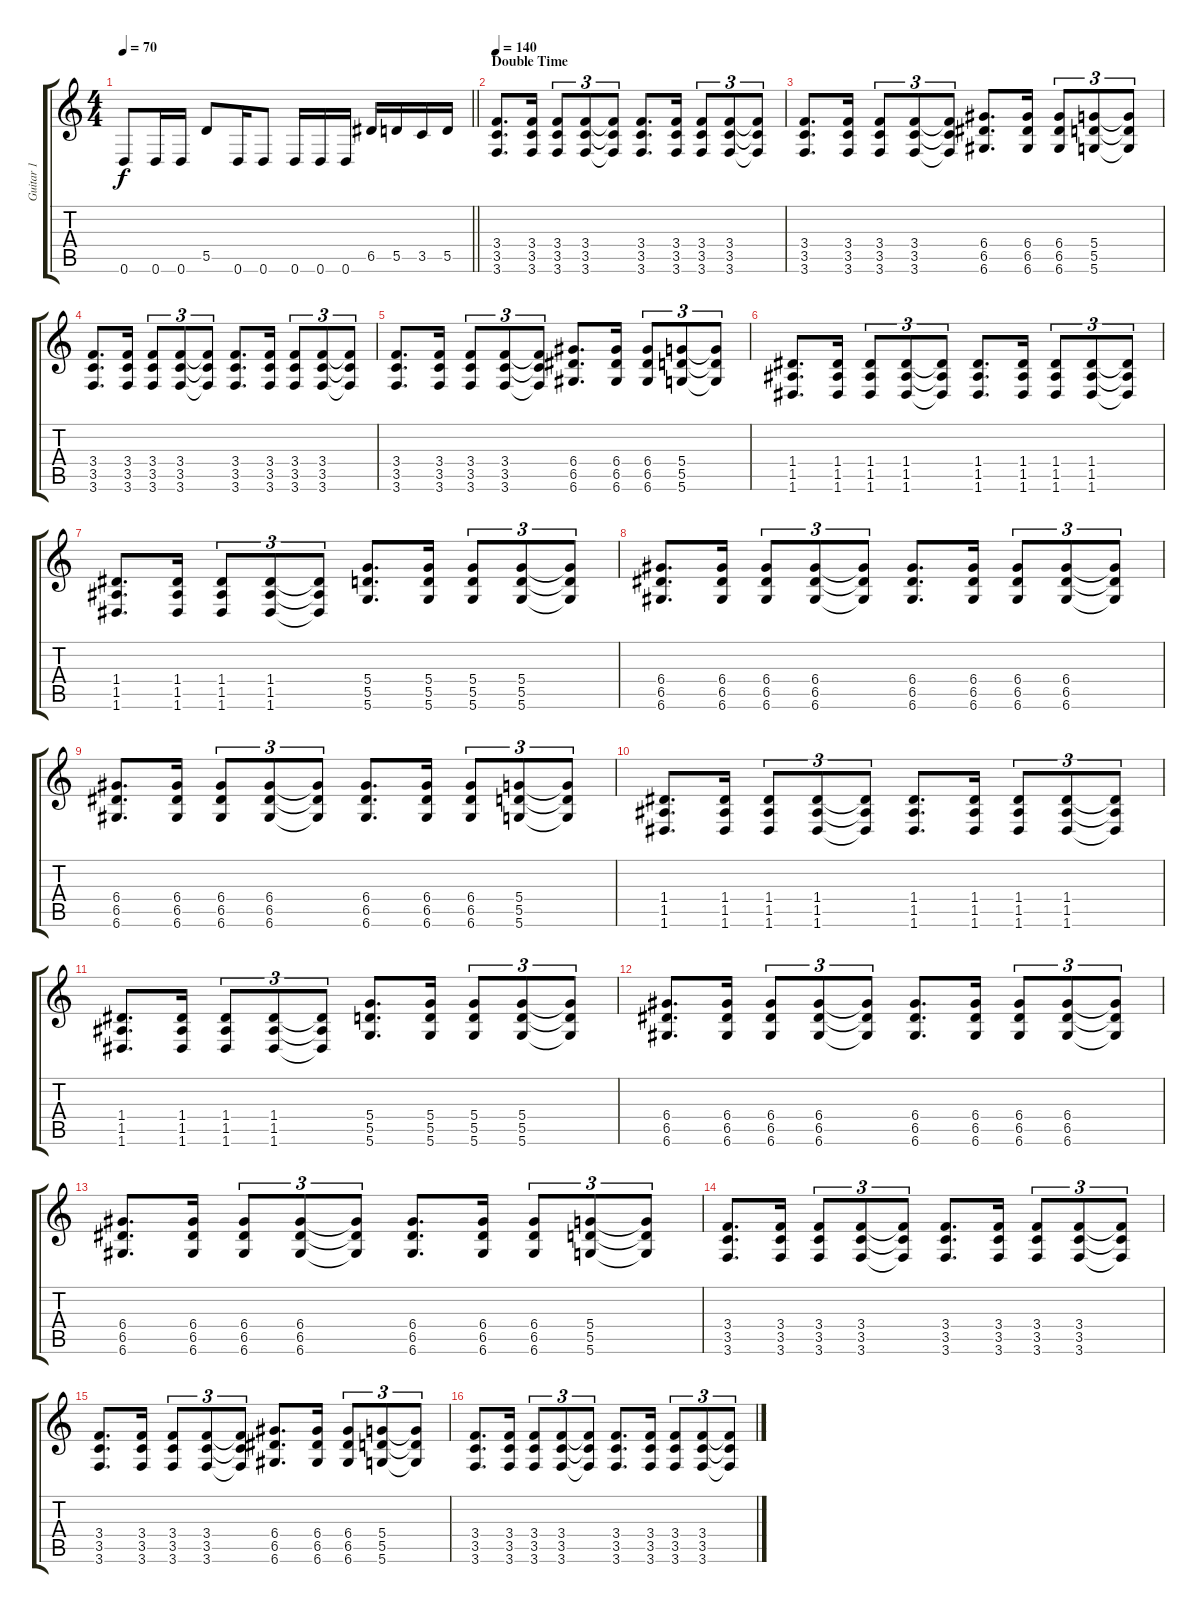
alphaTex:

\track ("Guitar 1" "Guitar 1") {instrument overdrivenguitar}
\staff {score tabs}
\tuning (E4 B3 G3 D3 A2 D2) {hide}
\ts (4 4)
\tempo 70
\clef g2
\barLineRight lightlight
\ks c
0.6.8{dy f} 0.6.16 0.6.16 5.5.8 0.6.16 0.6.8 0.6.16 0.6.16 0.6.16 6.5.16 5.5.16 3.5.16 5.5.16 |
\section ("" "Double Time")
\tempo 140
(3.4 3.5 3.6).8{d} (3.4 3.5 3.6).16 (3.4 3.5 3.6).8{tu (3 2)} (3.4 3.5 3.6).8{tu (3 2)} (3.4{t} 3.5{t} 3.6{t}).8{tu (3 2)} (3.4 3.5 3.6).8{d} (3.4 3.5 3.6).16 (3.4 3.5 3.6).8{tu (3 2)} (3.4 3.5 3.6).8{tu (3 2)} (3.4{t} 3.5{t} 3.6{t}).8{tu (3 2)} |
(3.4 3.5 3.6).8{d} (3.4 3.5 3.6).16 (3.4 3.5 3.6).8{tu (3 2)} (3.4 3.5 3.6).8{tu (3 2)} (3.4{t} 3.5{t} 3.6{t}).8{tu (3 2)} (6.4 6.5 6.6).8{d} (6.4 6.5 6.6).16 (6.4 6.5 6.6).8{tu (3 2)} (5.4 5.5 5.6).8{tu (3 2)} (5.4{t} 5.5{t} 5.6{t}).8{tu (3 2)} |
(3.4 3.5 3.6).8{d} (3.4 3.5 3.6).16 (3.4 3.5 3.6).8{tu (3 2)} (3.4 3.5 3.6).8{tu (3 2)} (3.4{t} 3.5{t} 3.6{t}).8{tu (3 2)} (3.4 3.5 3.6).8{d} (3.4 3.5 3.6).16 (3.4 3.5 3.6).8{tu (3 2)} (3.4 3.5 3.6).8{tu (3 2)} (3.4{t} 3.5{t} 3.6{t}).8{tu (3 2)} |
(3.4 3.5 3.6).8{d} (3.4 3.5 3.6).16 (3.4 3.5 3.6).8{tu (3 2)} (3.4 3.5 3.6).8{tu (3 2)} (3.4{t} 3.5{t} 3.6{t}).8{tu (3 2)} (6.4 6.5 6.6).8{d} (6.4 6.5 6.6).16 (6.4 6.5 6.6).8{tu (3 2)} (5.4 5.5 5.6).8{tu (3 2)} (5.4{t} 5.5{t} 5.6{t}).8{tu (3 2)} |
(1.4 1.5 1.6).8{d} (1.4 1.5 1.6).16 (1.4 1.5 1.6).8{tu (3 2)} (1.4 1.5 1.6).8{tu (3 2)} (1.4{t} 1.5{t} 1.6{t}).8{tu (3 2)} (1.4 1.5 1.6).8{d} (1.4 1.5 1.6).16 (1.4 1.5 1.6).8{tu (3 2)} (1.4 1.5 1.6).8{tu (3 2)} (1.4{t} 1.5{t} 1.6{t}).8{tu (3 2)} |
(1.4 1.5 1.6).8{d} (1.4 1.5 1.6).16 (1.4 1.5 1.6).8{tu (3 2)} (1.4 1.5 1.6).8{tu (3 2)} (1.4{t} 1.5{t} 1.6{t}).8{tu (3 2)} (5.4 5.5 5.6).8{d} (5.4 5.5 5.6).16 (5.4 5.5 5.6).8{tu (3 2)} (5.4 5.5 5.6).8{tu (3 2)} (5.4{t} 5.5{t} 5.6{t}).8{tu (3 2)} |
(6.4 6.5 6.6).8{d} (6.4 6.5 6.6).16 (6.4 6.5 6.6).8{tu (3 2)} (6.4 6.5 6.6).8{tu (3 2)} (6.4{t} 6.5{t} 6.6{t}).8{tu (3 2)} (6.4 6.5 6.6).8{d} (6.4 6.5 6.6).16 (6.4 6.5 6.6).8{tu (3 2)} (6.4 6.5 6.6).8{tu (3 2)} (6.4{t} 6.5{t} 6.6{t}).8{tu (3 2)} |
(6.4 6.5 6.6).8{d} (6.4 6.5 6.6).16 (6.4 6.5 6.6).8{tu (3 2)} (6.4 6.5 6.6).8{tu (3 2)} (6.4{t} 6.5{t} 6.6{t}).8{tu (3 2)} (6.4 6.5 6.6).8{d} (6.4 6.5 6.6).16 (6.4 6.5 6.6).8{tu (3 2)} (5.4 5.5 5.6).8{tu (3 2)} (5.4{t} 5.5{t} 5.6{t}).8{tu (3 2)} |
(1.4 1.5 1.6).8{d} (1.4 1.5 1.6).16 (1.4 1.5 1.6).8{tu (3 2)} (1.4 1.5 1.6).8{tu (3 2)} (1.4{t} 1.5{t} 1.6{t}).8{tu (3 2)} (1.4 1.5 1.6).8{d} (1.4 1.5 1.6).16 (1.4 1.5 1.6).8{tu (3 2)} (1.4 1.5 1.6).8{tu (3 2)} (1.4{t} 1.5{t} 1.6{t}).8{tu (3 2)} |
(1.4 1.5 1.6).8{d} (1.4 1.5 1.6).16 (1.4 1.5 1.6).8{tu (3 2)} (1.4 1.5 1.6).8{tu (3 2)} (1.4{t} 1.5{t} 1.6{t}).8{tu (3 2)} (5.4 5.5 5.6).8{d} (5.4 5.5 5.6).16 (5.4 5.5 5.6).8{tu (3 2)} (5.4 5.5 5.6).8{tu (3 2)} (5.4{t} 5.5{t} 5.6{t}).8{tu (3 2)} |
(6.4 6.5 6.6).8{d} (6.4 6.5 6.6).16 (6.4 6.5 6.6).8{tu (3 2)} (6.4 6.5 6.6).8{tu (3 2)} (6.4{t} 6.5{t} 6.6{t}).8{tu (3 2)} (6.4 6.5 6.6).8{d} (6.4 6.5 6.6).16 (6.4 6.5 6.6).8{tu (3 2)} (6.4 6.5 6.6).8{tu (3 2)} (6.4{t} 6.5{t} 6.6{t}).8{tu (3 2)} |
(6.4 6.5 6.6).8{d} (6.4 6.5 6.6).16 (6.4 6.5 6.6).8{tu (3 2)} (6.4 6.5 6.6).8{tu (3 2)} (6.4{t} 6.5{t} 6.6{t}).8{tu (3 2)} (6.4 6.5 6.6).8{d} (6.4 6.5 6.6).16 (6.4 6.5 6.6).8{tu (3 2)} (5.4 5.5 5.6).8{tu (3 2)} (5.4{t} 5.5{t} 5.6{t}).8{tu (3 2)} |
(3.4 3.5 3.6).8{d} (3.4 3.5 3.6).16 (3.4 3.5 3.6).8{tu (3 2)} (3.4 3.5 3.6).8{tu (3 2)} (3.4{t} 3.5{t} 3.6{t}).8{tu (3 2)} (3.4 3.5 3.6).8{d} (3.4 3.5 3.6).16 (3.4 3.5 3.6).8{tu (3 2)} (3.4 3.5 3.6).8{tu (3 2)} (3.4{t} 3.5{t} 3.6{t}).8{tu (3 2)} |
(3.4 3.5 3.6).8{d} (3.4 3.5 3.6).16 (3.4 3.5 3.6).8{tu (3 2)} (3.4 3.5 3.6).8{tu (3 2)} (3.4{t} 3.5{t} 3.6{t}).8{tu (3 2)} (6.4 6.5 6.6).8{d} (6.4 6.5 6.6).16 (6.4 6.5 6.6).8{tu (3 2)} (5.4 5.5 5.6).8{tu (3 2)} (5.4{t} 5.5{t} 5.6{t}).8{tu (3 2)} |
(3.4 3.5 3.6).8{d} (3.4 3.5 3.6).16 (3.4 3.5 3.6).8{tu (3 2)} (3.4 3.5 3.6).8{tu (3 2)} (3.4{t} 3.5{t} 3.6{t}).8{tu (3 2)} (3.4 3.5 3.6).8{d} (3.4 3.5 3.6).16 (3.4 3.5 3.6).8{tu (3 2)} (3.4 3.5 3.6).8{tu (3 2)} (3.4{t} 3.5{t} 3.6{t}).8{tu (3 2)}
